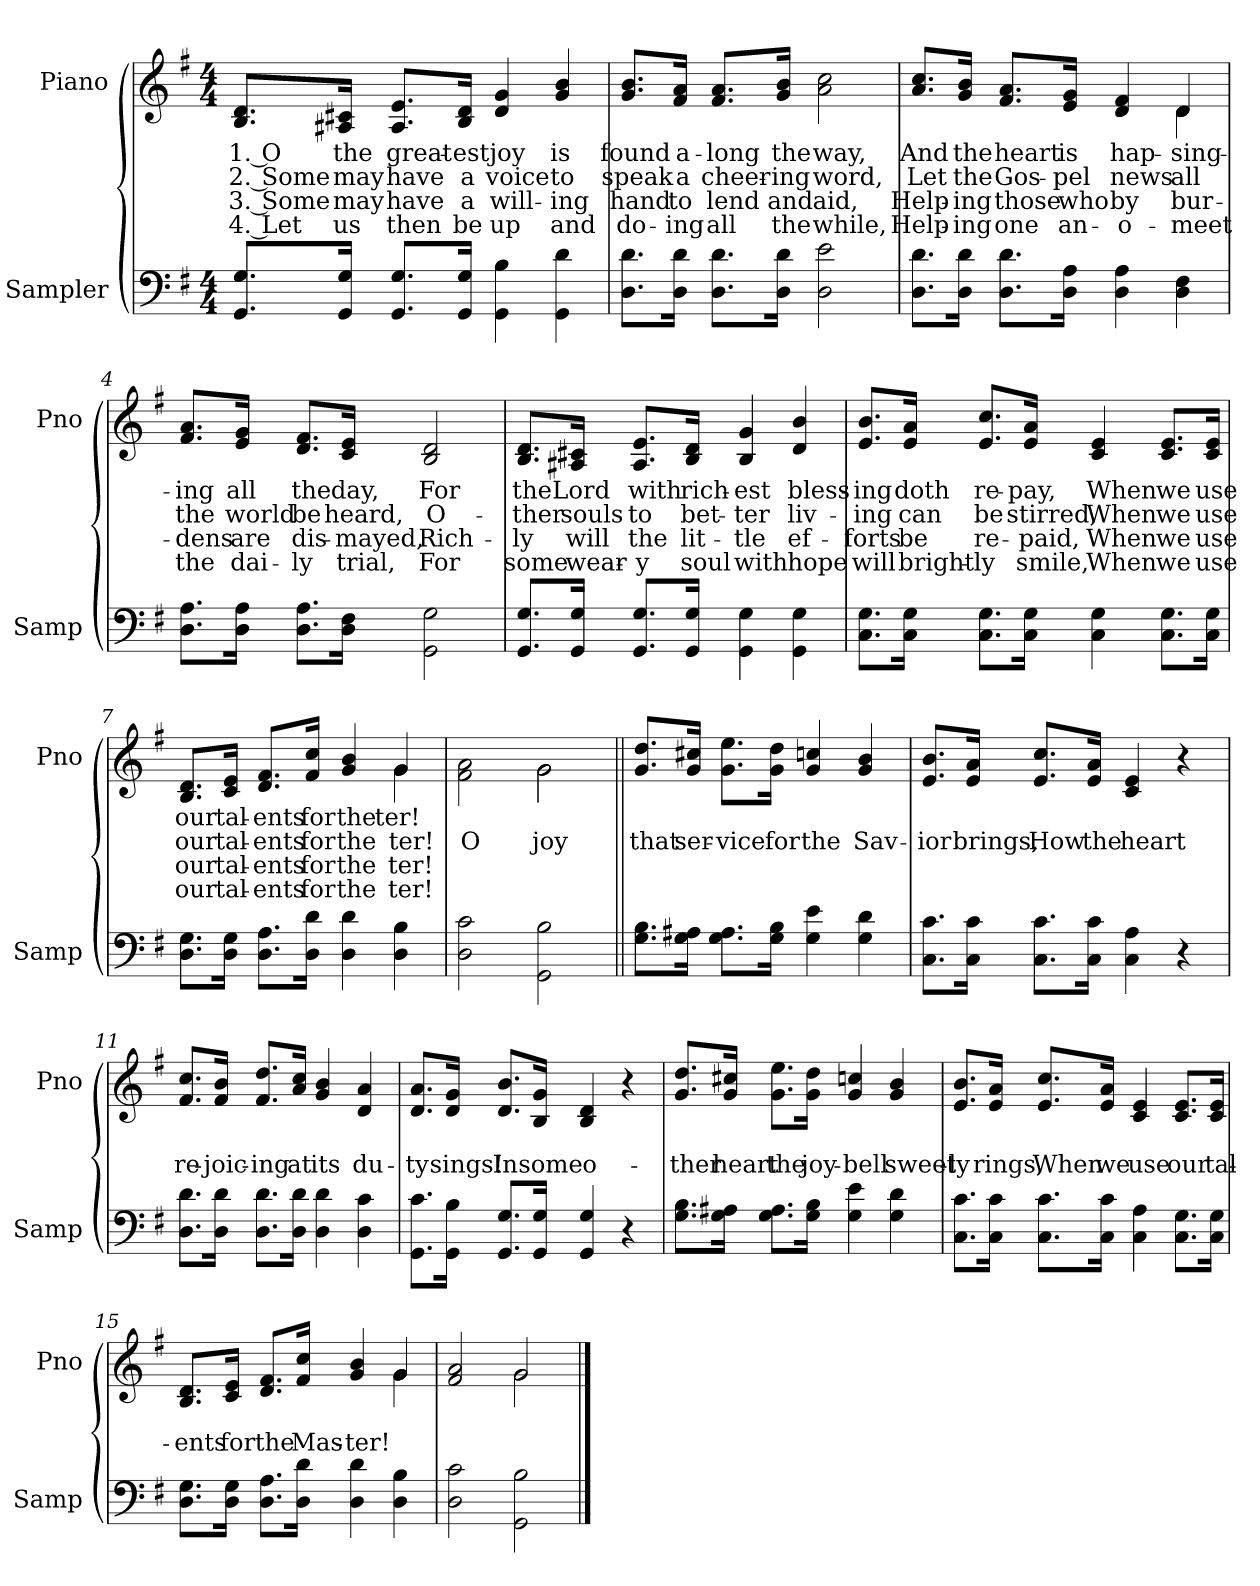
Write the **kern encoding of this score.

**kern	**kern	**text	**text	**text	**text
*part2	*part1	*part1	*part1	*part1	*part1
*staff2	*staff1	*staff1	*staff1	*staff1	*staff1
*I"Sampler	*I"Piano	*	*	*	*
*I'Samp	*I'Pno	*	*	*	*
*clefF4	*clefG2	*	*	*	*
*k[f#]	*k[f#]	*	*	*	*
*G:	*G:	*	*	*	*
*M4/4	*M4/4	*	*	*	*
=1	=1	=1	=1	=1	=1
8.GG/ 8.G/L	8.B/ 8.d/L	1. O	2. Some	3. Some	4. Let
16GG/ 16G/Jk	16A#X/ 16c#X/Jk	the	may	may	us
8.GG/ 8.G/L	8.A#/ 8.e/L	great-	have	have	then
16GG/ 16G/Jk	16B/ 16d/Jk	-est	a	a	be
4GG 4B	4d 4g	joy	voice	will-	up
4GG 4d	4g 4b	is	to	-ing	and
=2	=2	=2	=2	=2	=2
8.D\ 8.d\L	8.g/ 8.b/L	found	speak	hand	do-
16D\ 16d\Jk	16f#/ 16a/Jk	a-	a	to	-ing
8.D\ 8.d\L	8.f#/ 8.a/L	-long	cheer-	lend	all
16D\ 16d\Jk	16g/ 16b/Jk	the	-ing	and	the
2D 2e	2a 2cc	way,	word,	aid,	while,
=3	=3	=3	=3	=3	=3
*	*^	*	*	*	*
8.D\ 8.d\L	8.a/ 8.cc/L	2.ryy	And	Let	Help-	Help-
16D\ 16d\Jk	16g/ 16b/Jk	.	the	the	-ing	-ing
8.D\ 8.d\L	8.f#/ 8.a/L	.	heart	Gos-	those	one
16D\ 16A\Jk	16e/ 16g/Jk	.	is	-pel	who	an-
4D 4A	4d 4f#	.	hap-	news	by	-o-
4D 4F#	4d/	4d	sing-	all	bur-	meet
*	*v	*v	*	*	*	*
=4	=4	=4	=4	=4	=4
8.D\ 8.A\L	8.f#/ 8.a/L	-ing	the	-dens	the
16D\ 16A\Jk	16e/ 16g/Jk	all	world	are	dai-
8.D\ 8.A\L	8.d/ 8.f#/L	the	be	dis-	-ly
16D\ 16F#\Jk	16c/ 16e/Jk	day,	heard,	-mayed,	trial,
2GG\ 2G\	2B 2d	For	O-	Rich-	For
=5	=5	=5	=5	=5	=5
8.GG/ 8.G/L	8.B/ 8.d/L	the	-ther	-ly	some
16GG/ 16G/Jk	16A#X/ 16c#X/Jk	Lord	souls	will	wear-
8.GG/ 8.G/L	8.A#/ 8.e/L	with	to	the	-y
16GG/ 16G/Jk	16B/ 16d/Jk	rich-	bet-	lit-	soul
4GG\ 4G\	4B 4g	-est	-ter	-tle	with
4GG\ 4G\	4d 4b	bless-	liv-	ef-	hope
=6	=6	=6	=6	=6	=6
8.C\ 8.G\L	8.e/ 8.b/L	-ing	-ing	-forts	will
16C\ 16G\Jk	16e/ 16a/Jk	doth	can	be	bright-
8.C\ 8.G\L	8.e/ 8.cc/L	re-	be	re-	-ly
16C\ 16G\Jk	16e/ 16a/Jk	-pay,	stirred,	-paid,	smile,
4C 4G	4c 4e	When	When	When	When
8.C\ 8.G\L	8.c/ 8.e/L	we	we	we	we
16C\ 16G\Jk	16c/ 16e/Jk	use	use	use	use
=7	=7	=7	=7	=7	=7
*	*^	*	*	*	*
8.D\ 8.G\L	8.B/ 8.d/L	2.ryy	our	our	our	our
16D\ 16G\Jk	16c/ 16e/Jk	.	tal-	tal-	tal-	tal-
8.D\ 8.A\L	8.d/ 8.f#/L	.	-ents	-ents	-ents	-ents
16D\ 16d\Jk	16f#/ 16cc/Jk	.	for	for	for	for
4D 4d	4g 4b	.	the	the	the	the
4D 4B	4g/	4g	-ter!	-ter!	-ter!	-ter!
=8	=8	=8	=8	=8	=8	=8
2D 2c	2f#\ 2a\	2ryy	.	O	.	.
2GG 2B	2g\	2g	.	joy	.	.
=9||	=9||	=9||	=9||	=9||	=9||	=9||
!	!LO:TX:t=Refrain	!	!	!	!	!
*	*v	*v	*	*	*	*
8.G\ 8.B\L	8.g/ 8.dd/L	.	that	.	.
16G\ 16A#X\Jk	16g/ 16cc#X/Jk	.	ser-	.	.
8.G\ 8.A#\L	8.g\ 8.ee\L	.	-vice	.	.
16G\ 16B\Jk	16g\ 16dd\Jk	.	for	.	.
4G 4e	4g 4ccn	.	the	.	.
4G 4d	4g 4b	.	Sav-	.	.
=10	=10	=10	=10	=10	=10
8.C\ 8.c\L	8.e/ 8.b/L	.	-ior	.	.
16C\ 16c\Jk	16e/ 16a/Jk	.	brings,	.	.
8.C\ 8.c\L	8.e/ 8.cc/L	.	How	.	.
16C\ 16c\Jk	16e/ 16a/Jk	.	the	.	.
4C 4A	4c 4e	.	heart	.	.
4r	4r	.	.	.	.
=11	=11	=11	=11	=11	=11
8.D\ 8.d\L	8.f#/ 8.cc/L	.	re-	.	.
16D\ 16d\Jk	16f#/ 16b/Jk	.	-joic-	.	.
8.D\ 8.d\L	8.f#/ 8.dd/L	.	-ing	.	.
16D\ 16d\Jk	16a/ 16cc/Jk	.	at	.	.
4D 4d	4g 4b	.	its	.	.
4D 4c	4d 4a	.	du-	.	.
=12	=12	=12	=12	=12	=12
8.GG\ 8.c\L	8.d/ 8.a/L	.	-ty	.	.
16GG\ 16B\Jk	16d/ 16g/Jk	.	sings!	.	.
8.GG/ 8.G/L	8.d/ 8.b/L	.	In	.	.
16GG/ 16G/Jk	16B/ 16g/Jk	.	some	.	.
4GG 4G	4B 4d	.	o-	.	.
4r	4r	.	.	.	.
=13	=13	=13	=13	=13	=13
8.G\ 8.B\L	8.g/ 8.dd/L	.	-ther	.	.
16G\ 16A#X\Jk	16g/ 16cc#X/Jk	.	heart	.	.
8.G\ 8.A#\L	8.g\ 8.ee\L	.	the	.	.
16G\ 16B\Jk	16g\ 16dd\Jk	.	joy-	.	.
4G 4e	4g 4ccn	.	-bell	.	.
4G 4d	4g 4b	.	sweet-	.	.
=14	=14	=14	=14	=14	=14
8.C\ 8.c\L	8.e/ 8.b/L	.	-ly	.	.
16C\ 16c\Jk	16e/ 16a/Jk	.	rings,	.	.
8.C\ 8.c\L	8.e/ 8.cc/L	.	When	.	.
16C\ 16c\Jk	16e/ 16a/Jk	.	we	.	.
4C 4A	4c 4e	.	use	.	.
8.C\ 8.G\L	8.c/ 8.e/L	.	our	.	.
16C\ 16G\Jk	16c/ 16e/Jk	.	tal-	.	.
=15	=15	=15	=15	=15	=15
*	*^	*	*	*	*
8.D\ 8.G\L	8.B/ 8.d/L	2.ryy	.	-ents	.	.
16D\ 16G\Jk	16c/ 16e/Jk	.	.	for	.	.
8.D\ 8.A\L	8.d/ 8.f#/L	.	.	the	.	.
16D\ 16d\Jk	16f#/ 16cc/Jk	.	.	Mas-	.	.
4D 4d	4g 4b	.	.	-ter!	.	.
4D 4B	4g/	4g	.	.	.	.
=16	=16	=16	=16	=16	=16	=16
2D 2c	2f# 2a	2ryy	.	.	.	.
2GG 2B	2g/	2g	.	.	.	.
*	*v	*v	*	*	*	*
==	==	==	==	==	==
*-	*-	*-	*-	*-	*-
